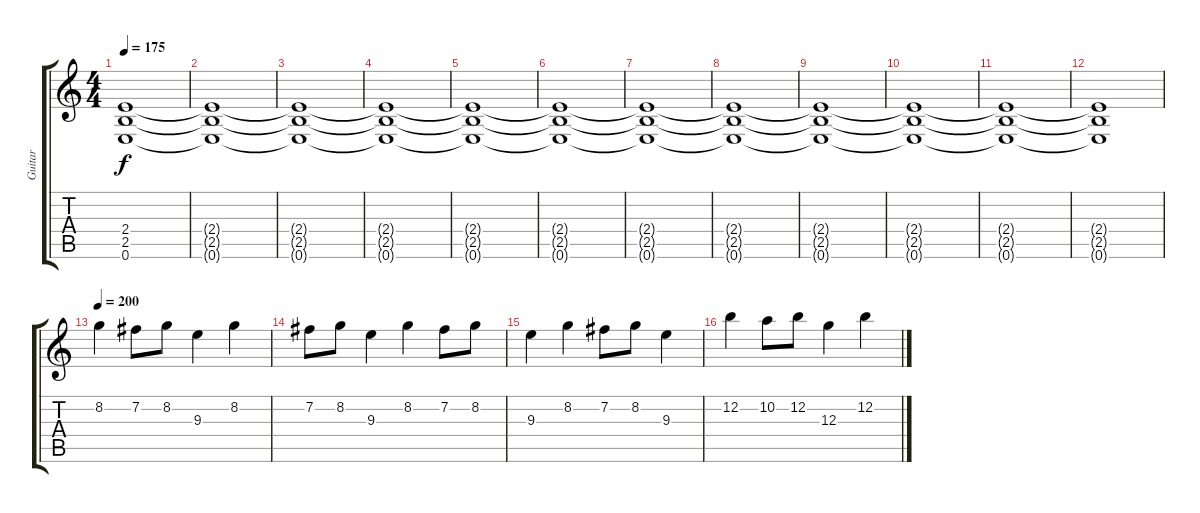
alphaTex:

\track ("Guitar" "Guitar") {instrument distortionguitar}
\staff {score tabs}
\tuning (E4 B3 G3 D3 A2 E2) {hide}
\ts (4 4)
\tempo 175
\clef g2
\ks c
(2.4{t} 2.5{t} 0.6{t}).1{dy f} |
(2.4{t} 2.5{t} 0.6{t}).1 |
(2.4{t} 2.5{t} 0.6{t}).1 |
(2.4{t} 2.5{t} 0.6{t}).1{volume 16} |
(2.4{t} 2.5{t} 0.6{t}).1 |
(2.4{t} 2.5{t} 0.6{t}).1{volume 10} |
(2.4{t} 2.5{t} 0.6{t}).1 |
(2.4{t} 2.5{t} 0.6{t}).1 |
(2.4{t} 2.5{t} 0.6{t}).1 |
(2.4{t} 2.5{t} 0.6{t}).1{volume 16} |
(2.4{t} 2.5{t} 0.6{t}).1 |
(2.4{t} 2.5{t} 0.6{t}).1 |
\tempo 200
8.2.4 7.2.8 8.2.8 9.3.4 8.2.4 |
7.2.8 8.2.8 9.3.4 8.2.4 7.2.8 8.2.8 |
9.3.4 8.2.4 7.2.8 8.2.8 9.3.4 |
12.2.4 10.2.8 12.2.8 12.3.4 12.2.4
